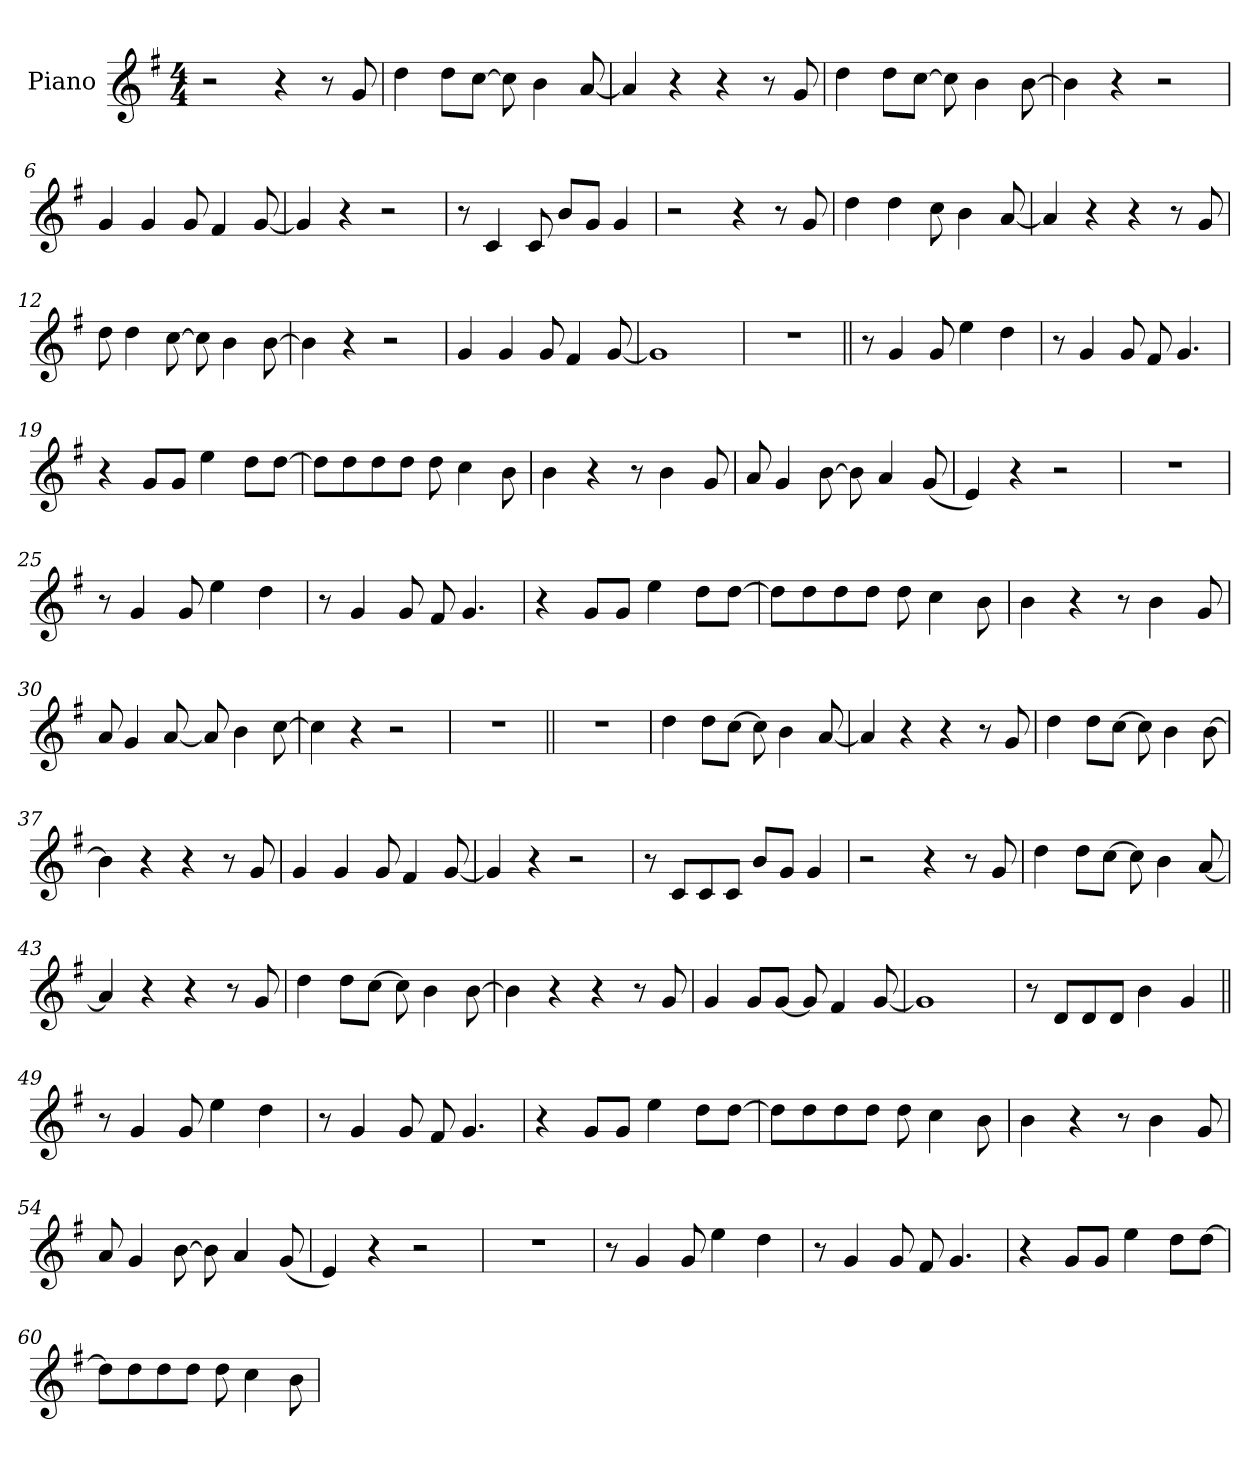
**kern
*part1
*staff1
*I"Piano
*I'Pno.
*clefG2
*k[f#]
*M4/4
*MM180
=1
2r
4r
8r
8g
=2
4dd
8ddL
[8ccJ
8cc]
4b
[8a
=3
4a]
4r
4r
8r
8g
=4
4dd
8ddL
[8ccJ
8cc]
4b
[8b
=5
4b]
4r
2r
=6
4g
4g
8g
4f#
[8g
=7
4g]
4r
2r
=8
8r
4c
8c
8bL
8gJ
4g
=9
2r
4r
8r
8g
=10
4dd
4dd
8cc
4b
[8a
=11
4a]
4r
4r
8r
8g
=12
8dd
4dd
[8cc
8cc]
4b
[8b
=13
4b]
4r
2r
=14
4g
4g
8g
4f#
[8g
=15
1g]
=16
1r
=17||
8r
4g
8g
4ee
4dd
=18
8r
4g
8g
8f#
4.g
=19
4r
8gL
8gJ
4ee
8ddL
[8ddJ
=20
8ddL]
8dd
8dd
8ddJ
8dd
4cc
8b
=21
4b
4r
8r
4b
8g
=22
8a
4g
[8b
8b]
4a
(8g
=23
4e)
4r
2r
=24
1r
=25
8r
4g
8g
4ee
4dd
=26
8r
4g
8g
8f#
4.g
=27
4r
8gL
8gJ
4ee
8ddL
[8ddJ
=28
8ddL]
8dd
8dd
8ddJ
8dd
4cc
8b
=29
4b
4r
8r
4b
8g
=30
8a
4g
[8a
8a]
4b
[8cc
=31
4cc]
4r
2r
=32
1r
=33||
1r
=34
4dd
8ddL
[8ccJ
8cc]
4b
[8a
=35
4a]
4r
4r
8r
8g
=36
4dd
8ddL
[8ccJ
8cc]
4b
[8b
=37
4b]
4r
4r
8r
8g
=38
4g
4g
8g
4f#
[8g
=39
4g]
4r
2r
=40
8r
8cL
8c
8cJ
8bL
8gJ
4g
=41
2r
4r
8r
8g
=42
4dd
8ddL
[8ccJ
8cc]
4b
[8a
=43
4a]
4r
4r
8r
8g
=44
4dd
8ddL
[8ccJ
8cc]
4b
[8b
=45
4b]
4r
4r
8r
8g
=46
4g
8gL
[8gJ
8g]
4f#
[8g
=47
1g]
=48
8r
8dL
8d
8dJ
4b
4g
=49||
8r
4g
8g
4ee
4dd
=50
8r
4g
8g
8f#
4.g
=51
4r
8gL
8gJ
4ee
8ddL
[8ddJ
=52
8ddL]
8dd
8dd
8ddJ
8dd
4cc
8b
=53
4b
4r
8r
4b
8g
=54
8a
4g
[8b
8b]
4a
(8g
=55
4e)
4r
2r
=56
1r
=57
8r
4g
8g
4ee
4dd
=58
8r
4g
8g
8f#
4.g
=59
4r
8gL
8gJ
4ee
8ddL
[8ddJ
=60
8ddL]
8dd
8dd
8ddJ
8dd
4cc
8b
=
*-
